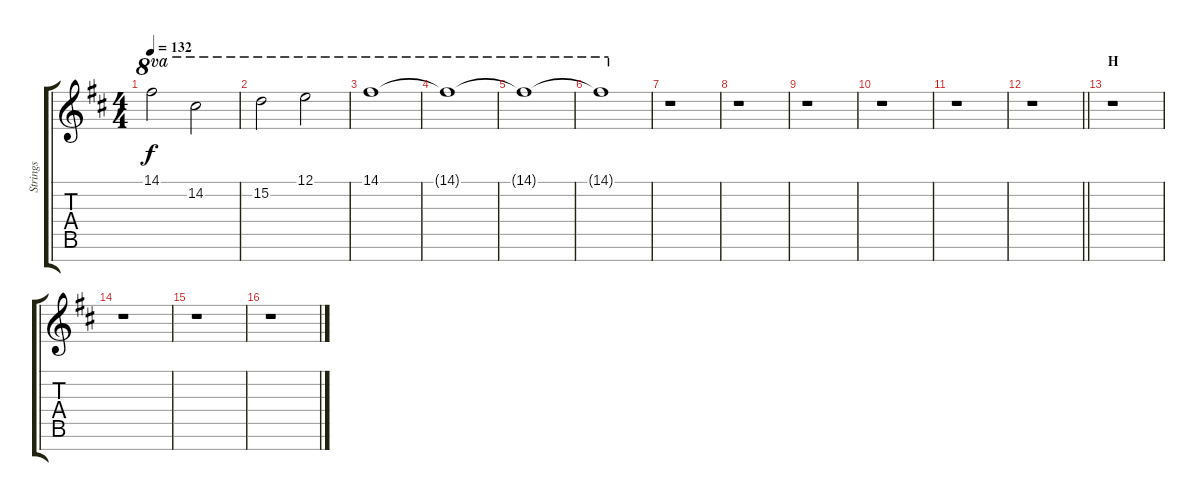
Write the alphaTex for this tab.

\track ("Strings" "Strings") {instrument stringensemble1}
\staff {score tabs}
\tuning (E5 B4 G4 D4 A3 E3 B2) {hide}
\ts (4 4)
\tempo 132
\clef g2
\ks d
14.1.2{ot 8va dy f} 14.2.2{ot 8va} |
15.2.2{ot 8va} 12.1.2{ot 8va} |
14.1.1{ot 8va} |
14.1{t}.1{ot 8va} |
14.1{t}.1{ot 8va} |
14.1{t}.1{ot 8va} |
r.1 |
r.1 |
r.1 |
r.1 |
r.1 |
\barLineRight lightlight
r.1 |
\section ("" "H")
r.1 |
r.1 |
r.1 |
r.1
